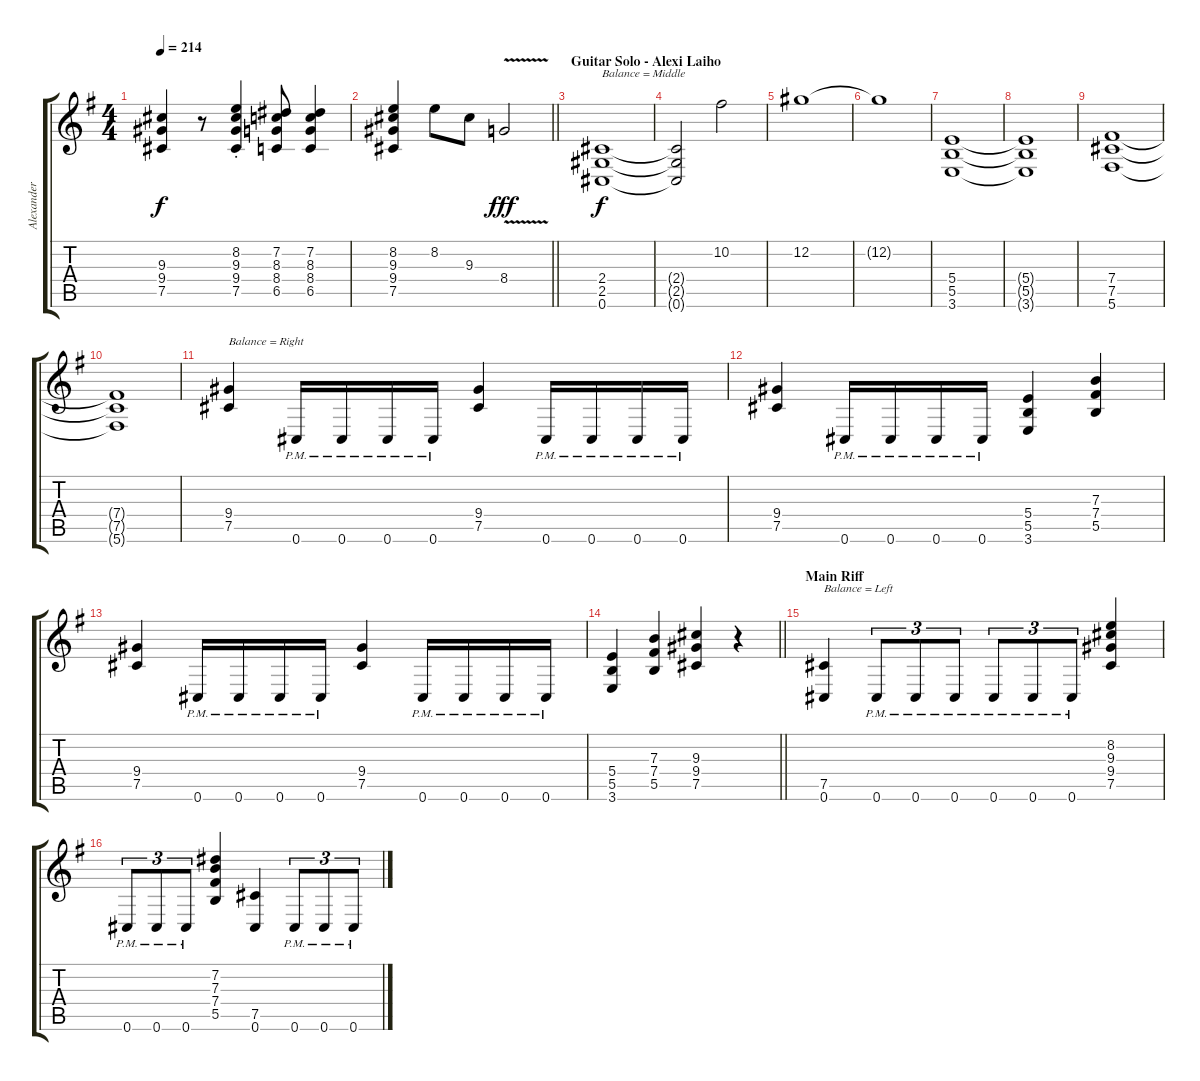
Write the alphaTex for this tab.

\track ("Alexander Kuoppala" "Alexander ") {instrument distortionguitar}
\staff {score tabs}
\tuning (Db4 Ab3 E3 B2 Gb2 Db2) {hide}
\ts (4 4)
\tempo 214
\clef g2
\ks g
(9.3 9.4 7.5).4{dy f} r.8 (8.2{st} 9.3{st} 9.4{st} 7.5{st}).4 (7.2 8.3 8.4 6.5).8 (7.2 8.3 8.4 6.5).4 |
\barLineRight lightlight
(8.2 9.3 9.4 7.5).4 8.2.8 9.3.8 8.4{v}.2{dy fff} |
\section ("" "Guitar Solo - Alexi Laiho")
(2.4 2.5 0.6).1{txt "Balance = Middle" dy f volume 12 balance 8} |
(2.4{t} 2.5{t} 0.6{t}).2 10.2.2 |
12.2.1 |
12.2{t}.1 |
(5.4 5.5 3.6).1 |
(5.4{t} 5.5{t} 3.6{t}).1 |
(7.4 7.5 5.6).1 |
(7.4{t} 7.5{t} 5.6{t}).1 |
(9.4 7.5).4{txt "Balance = Right" balance 13} 0.6{pm}.16 0.6{pm}.16 0.6{pm}.16 0.6{pm}.16 (9.4 7.5).4 0.6{pm}.16 0.6{pm}.16 0.6{pm}.16 0.6{pm}.16 |
(9.4 7.5).4 0.6{pm}.16 0.6{pm}.16 0.6{pm}.16 0.6{pm}.16 (5.4 5.5 3.6).4 (7.3 7.4 5.5).4 |
(9.4 7.5).4 0.6{pm}.16 0.6{pm}.16 0.6{pm}.16 0.6{pm}.16 (9.4 7.5).4 0.6{pm}.16 0.6{pm}.16 0.6{pm}.16 0.6{pm}.16 |
\barLineRight lightlight
(5.4 5.5 3.6).4 (7.3 7.4 5.5).4 (9.3 9.4 7.5).4 r.4 |
\section ("" "Main Riff")
(7.5 0.6).4{txt "Balance = Left" balance 3} 0.6{pm}.8{tu (3 2)} 0.6{pm}.8{tu (3 2)} 0.6{pm}.8{tu (3 2)} 0.6{pm}.8{tu (3 2)} 0.6{pm}.8{tu (3 2)} 0.6{pm}.8{tu (3 2)} (8.2 9.3 9.4 7.5).4 |
0.6{pm}.8{tu (3 2)} 0.6{pm}.8{tu (3 2)} 0.6{pm}.8{tu (3 2)} (7.2 7.3 7.4 5.5).4 (7.5 0.6).4 0.6{pm}.8{tu (3 2)} 0.6{pm}.8{tu (3 2)} 0.6{pm}.8{tu (3 2)}
